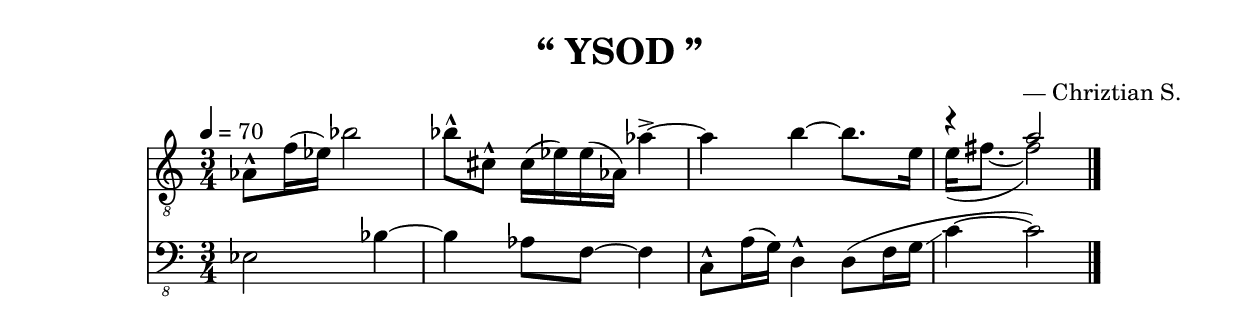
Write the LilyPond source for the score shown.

\version "2.18.2"
\header {
	title = "“ YSOD ”"
	composer = "— Chriztian S."
	date = "2017-03-22"
}

voice-one = \relative {
	\tempo 4 = 70
	
	as8-^ f'16( es) bes'2 | bes8-^ cis,-^ cis16( es) es( as,) as'4->~  |
	as4 b4~ b8. e,16      | <<{ r4 a2 }\\{ e16( fis8.~ fis2) }>> \bar "|."
}

voice-two = \relative c, {
	es2 bes'4~ | bes as8 f~ f4 | c8-^ a'16( g) d4-^ d8( f16 g \glissando | c4~ c2) \bar "|."
}

<<
	\new Staff {
		\time 3/4
		\clef "G_8"

		\voice-one
	}
	
	\new Staff {
		\clef "F_8"
		\voice-two
	}
>>

